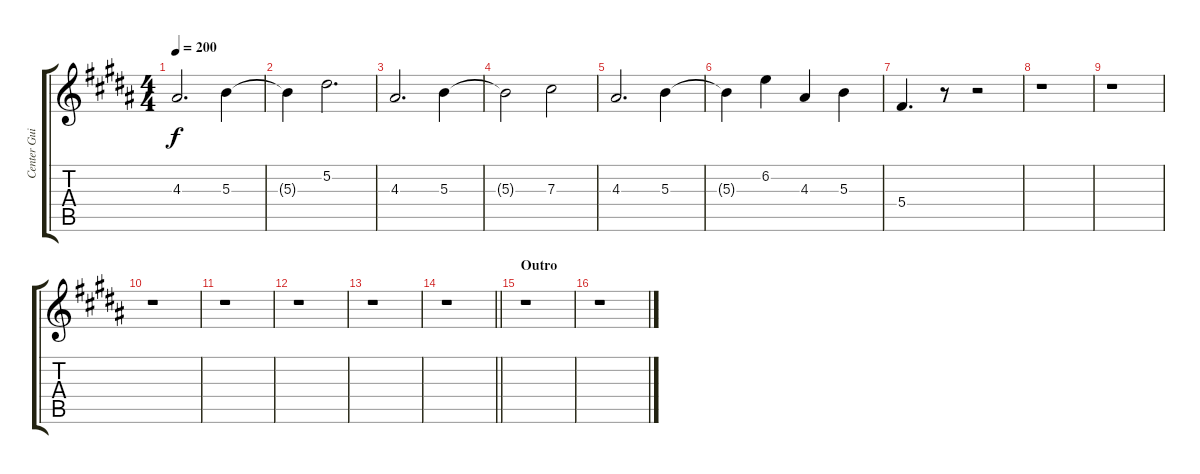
\track ("Center Guitar" "Center Gui") {instrument distortionguitar}
\staff {score tabs}
\tuning (Eb4 Bb3 Gb3 Db3 Ab2 Db2) {hide}
\ts (4 4)
\tempo 200
\clef g2
\ks b
4.3.2{d dy f} 5.3.4 |
5.3{t}.4 5.2.2{d} |
4.3.2{d} 5.3.4 |
5.3{t}.2 7.3.2 |
4.3.2{d} 5.3.4 |
5.3{t}.4 6.2.4 4.3.4 5.3.4 |
5.4.4{d} r.8 r.2 |
r.1 |
r.1 |
r.1 |
r.1 |
r.1 |
r.1 |
\barLineRight lightlight
r.1 |
\section ("" "Outro")
r.1 |
r.1
